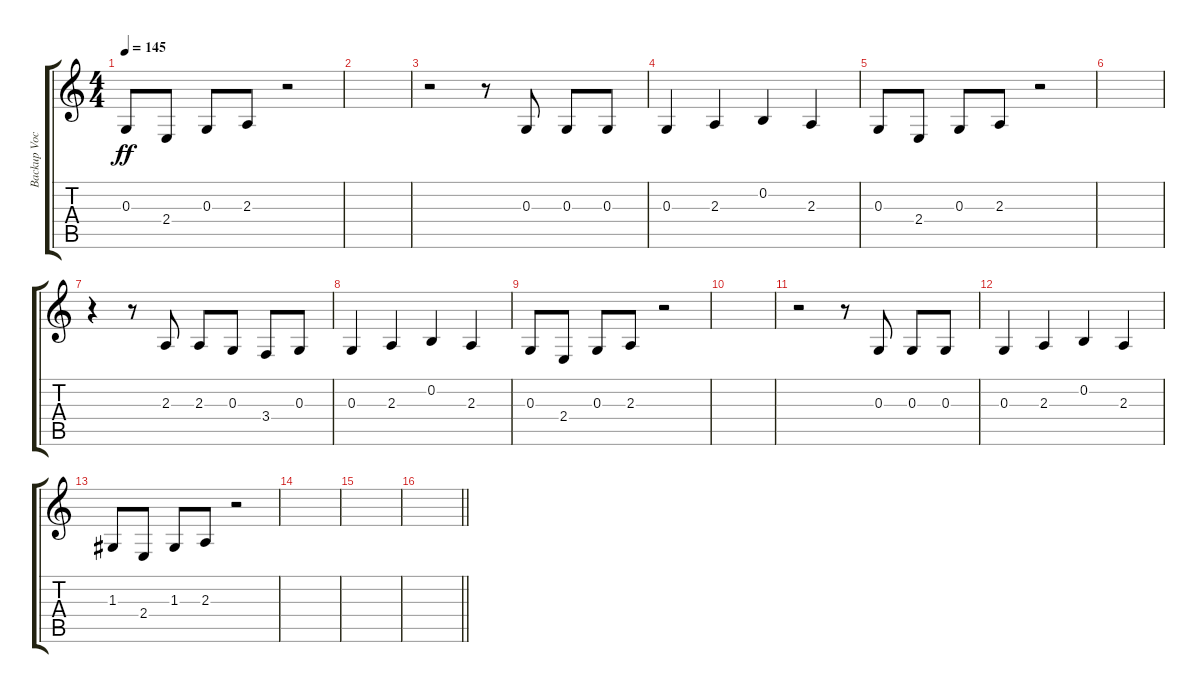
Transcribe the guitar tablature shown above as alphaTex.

\track ("Backup Vocals" "Backup Voc") {instrument altosax}
\staff {score tabs}
\tuning (E4 B3 G3 D3 A2 E2) {hide}
\ts (4 4)
\tempo 145
\clef g2
\ks c
0.3.8{dy ff} 2.4.8 0.3.8 2.3.8 r.2 |
|
r.2 r.8 0.3.8 0.3.8 0.3.8 |
0.3.4 2.3.4 0.2.4 2.3.4 |
0.3.8 2.4.8 0.3.8 2.3.8 r.2 |
|
r.4 r.8 2.3.8 2.3.8 0.3.8 3.4.8 0.3.8 |
0.3.4 2.3.4 0.2.4 2.3.4 |
0.3.8 2.4.8 0.3.8 2.3.8 r.2 |
|
r.2 r.8 0.3.8 0.3.8 0.3.8 |
0.3.4 2.3.4 0.2.4 2.3.4 |
1.3.8 2.4.8 1.3.8 2.3.8 r.2 |
|
|
\barLineRight lightlight
